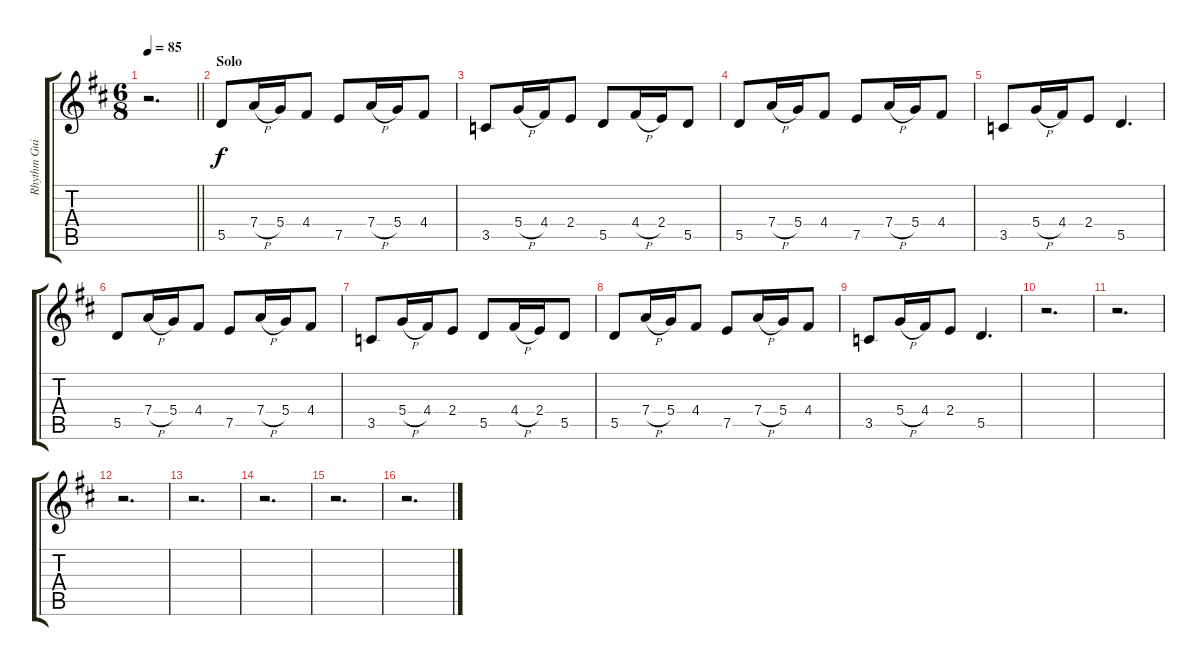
\track ("Rhythm Guitar (Luca Turilli)" "Rhythm Gui") {instrument distortionguitar}
\staff {score tabs}
\tuning (E4 B3 G3 D3 A2 E2) {hide}
\ts (6 8)
\tempo 85
\clef g2
\barLineRight lightlight
\ks d
r.2{d dy f} |
\section ("" "Solo")
5.5.8{volume 6 balance 12} 7.4{h}.16 5.4.16 4.4.8 7.5.8 7.4{h}.16 5.4.16 4.4.8 |
3.5.8 5.4{h}.16 4.4.16 2.4.8 5.5.8 4.4{h}.16 2.4.16 5.5.8 |
5.5.8 7.4{h}.16 5.4.16 4.4.8 7.5.8 7.4{h}.16 5.4.16 4.4.8 |
3.5.8 5.4{h}.16 4.4.16 2.4.8 5.5.4{d} |
5.5.8 7.4{h}.16 5.4.16 4.4.8 7.5.8 7.4{h}.16 5.4.16 4.4.8 |
3.5.8 5.4{h}.16 4.4.16 2.4.8 5.5.8 4.4{h}.16 2.4.16 5.5.8 |
5.5.8 7.4{h}.16 5.4.16 4.4.8 7.5.8 7.4{h}.16 5.4.16 4.4.8 |
3.5.8 5.4{h}.16 4.4.16 2.4.8 5.5.4{d} |
r.2{d} |
r.2{d} |
r.2{d} |
r.2{d} |
r.2{d} |
r.2{d} |
r.2{d}
